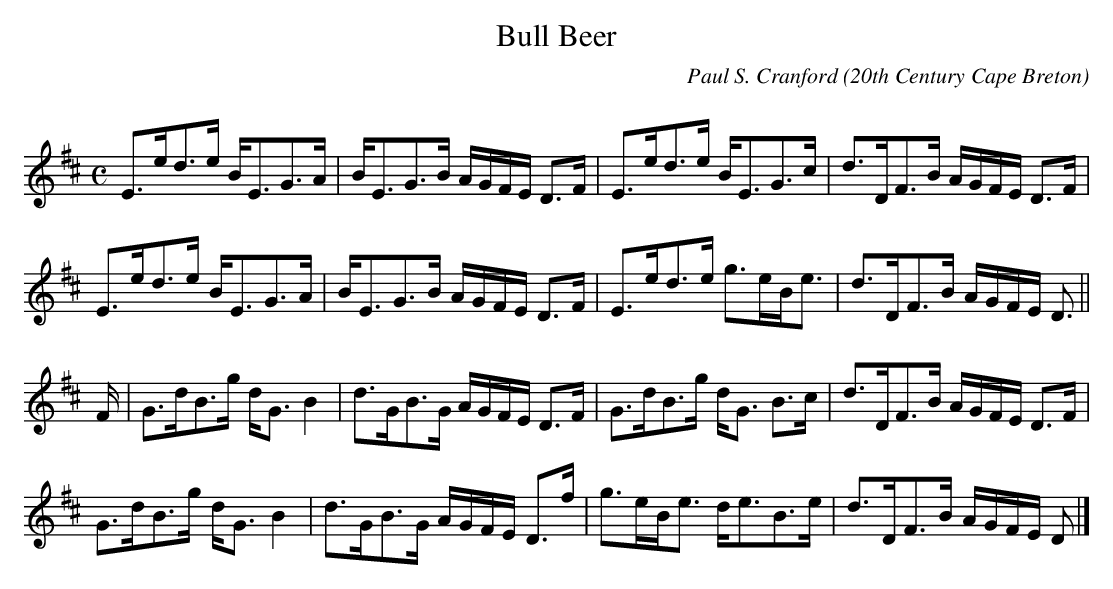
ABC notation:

X:1
T:Bull Beer
C:Paul S. Cranford
O:20th Century Cape Breton
Q:266
L:1/8
M:C
K:Edor
E>ed>e B<EG>A|B<EG>B A/G/F/E/ D>F|E>ed>e B<EG>c|d>DF>B A/G/F/E/ D>F|!
E>ed>e B<EG>A|B<EG>B A/G/F/E/ D>F|E>ed>e g>eB<e|d>DF>B A/G/F/E/ D>||!
F|G>dB>g d<G B2|d>GB>G A/G/F/E/ D>F|G>dB>g d<G B>c|d>DF>B A/G/F/E/ D>F|!
G>dB>g d<G B2|d>GB>G A/G/F/E/ D>f|g>eB<e d<eB>e|d>DF>B A/G/F/E/ D>|]!
